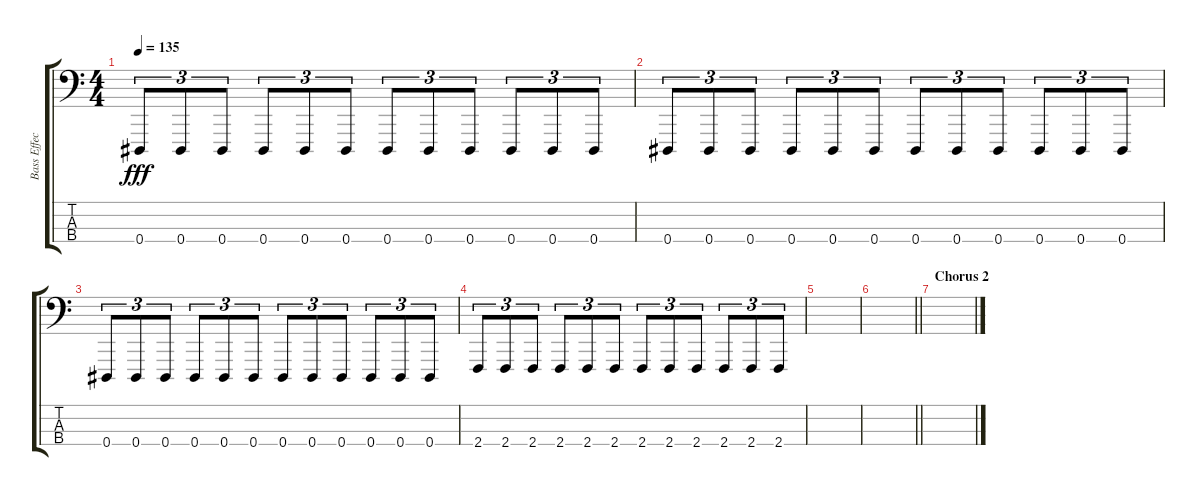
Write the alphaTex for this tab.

\track ("Bass Effects" "Bass Effec") {instrument lead4chiff}
\staff {score tabs}
\tuning (Gb2 Db2 Ab1 Eb1) {hide}
\ts (4 4)
\tempo 135
\clef f4
\ks c
0.4.8{tu (3 2) dy fff} 0.4.8{tu (3 2)} 0.4.8{tu (3 2)} 0.4.8{tu (3 2)} 0.4.8{tu (3 2)} 0.4.8{tu (3 2)} 0.4.8{tu (3 2)} 0.4.8{tu (3 2)} 0.4.8{tu (3 2)} 0.4.8{tu (3 2)} 0.4.8{tu (3 2)} 0.4.8{tu (3 2)} |
0.4.8{tu (3 2)} 0.4.8{tu (3 2)} 0.4.8{tu (3 2)} 0.4.8{tu (3 2)} 0.4.8{tu (3 2)} 0.4.8{tu (3 2)} 0.4.8{tu (3 2)} 0.4.8{tu (3 2)} 0.4.8{tu (3 2)} 0.4.8{tu (3 2)} 0.4.8{tu (3 2)} 0.4.8{tu (3 2)} |
0.4.8{tu (3 2)} 0.4.8{tu (3 2)} 0.4.8{tu (3 2)} 0.4.8{tu (3 2)} 0.4.8{tu (3 2)} 0.4.8{tu (3 2)} 0.4.8{tu (3 2)} 0.4.8{tu (3 2)} 0.4.8{tu (3 2)} 0.4.8{tu (3 2)} 0.4.8{tu (3 2)} 0.4.8{tu (3 2)} |
2.4.8{tu (3 2)} 2.4.8{tu (3 2)} 2.4.8{tu (3 2)} 2.4.8{tu (3 2)} 2.4.8{tu (3 2)} 2.4.8{tu (3 2)} 2.4.8{tu (3 2)} 2.4.8{tu (3 2)} 2.4.8{tu (3 2)} 2.4.8{tu (3 2)} 2.4.8{tu (3 2)} 2.4.8{tu (3 2)} |
|
\barLineRight lightlight
|
\section ("" "Chorus 2")
